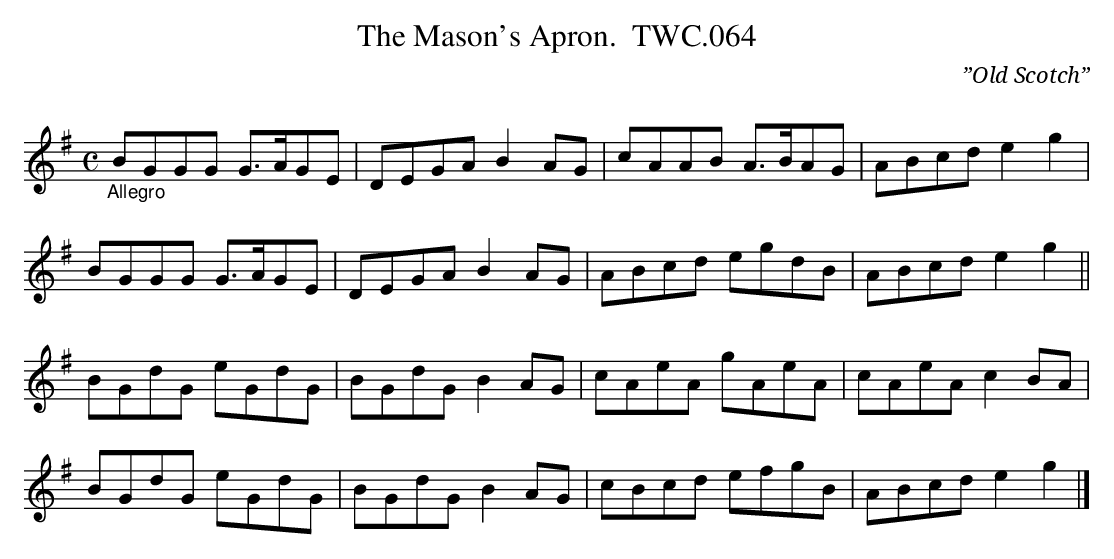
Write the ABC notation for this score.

X:1
T:Mason's Apron.  TWC.064, The
L:1/8
C:”Old Scotch”
M:C
Q:
K:G
"_Allegro"\
BGGG G>AGE|DEGA B2 AG|cAAB A>BAG|ABcd e2g2|
BGGG G>AGE|DEGA B2 AG|ABcd egdB|ABcd e2g2||
BGdG eGdG|BGdG B2 AG|cAeA gAeA|cAeA c2 BA|
BGdG eGdG|BGdG B2 AG|cBcd efgB|ABcd e2g2 |]
